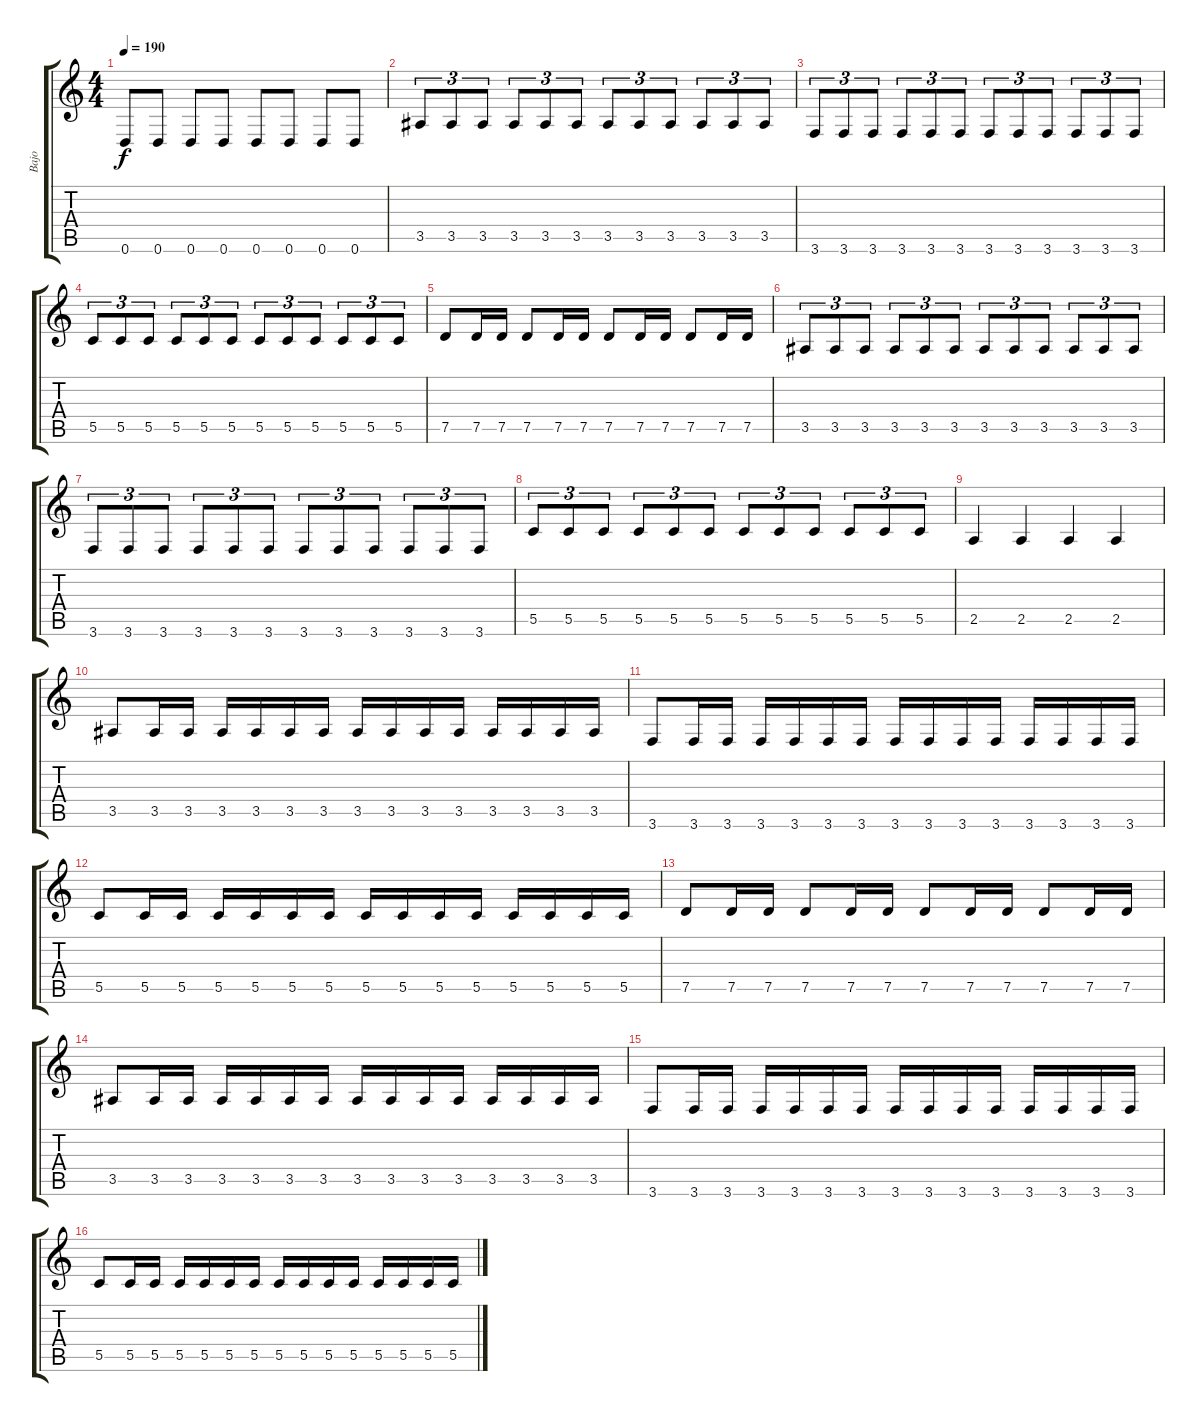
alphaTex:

\track ("Bajo" "Bajo") {instrument electricbasspick}
\staff {score tabs}
\tuning (D4 A3 F3 C3 G2 D2) {hide}
\ts (4 4)
\tempo 190
\clef g2
\ks c
0.6.8{dy f} 0.6.8 0.6.8 0.6.8 0.6.8 0.6.8 0.6.8 0.6.8 |
3.5.8{tu (3 2)} 3.5.8{tu (3 2)} 3.5.8{tu (3 2)} 3.5.8{tu (3 2)} 3.5.8{tu (3 2)} 3.5.8{tu (3 2)} 3.5.8{tu (3 2)} 3.5.8{tu (3 2)} 3.5.8{tu (3 2)} 3.5.8{tu (3 2)} 3.5.8{tu (3 2)} 3.5.8{tu (3 2)} |
3.6.8{tu (3 2)} 3.6.8{tu (3 2)} 3.6.8{tu (3 2)} 3.6.8{tu (3 2)} 3.6.8{tu (3 2)} 3.6.8{tu (3 2)} 3.6.8{tu (3 2)} 3.6.8{tu (3 2)} 3.6.8{tu (3 2)} 3.6.8{tu (3 2)} 3.6.8{tu (3 2)} 3.6.8{tu (3 2)} |
5.5.8{tu (3 2)} 5.5.8{tu (3 2)} 5.5.8{tu (3 2)} 5.5.8{tu (3 2)} 5.5.8{tu (3 2)} 5.5.8{tu (3 2)} 5.5.8{tu (3 2)} 5.5.8{tu (3 2)} 5.5.8{tu (3 2)} 5.5.8{tu (3 2)} 5.5.8{tu (3 2)} 5.5.8{tu (3 2)} |
7.5.8 7.5.16 7.5.16 7.5.8 7.5.16 7.5.16 7.5.8 7.5.16 7.5.16 7.5.8 7.5.16 7.5.16 |
3.5.8{tu (3 2)} 3.5.8{tu (3 2)} 3.5.8{tu (3 2)} 3.5.8{tu (3 2)} 3.5.8{tu (3 2)} 3.5.8{tu (3 2)} 3.5.8{tu (3 2)} 3.5.8{tu (3 2)} 3.5.8{tu (3 2)} 3.5.8{tu (3 2)} 3.5.8{tu (3 2)} 3.5.8{tu (3 2)} |
3.6.8{tu (3 2)} 3.6.8{tu (3 2)} 3.6.8{tu (3 2)} 3.6.8{tu (3 2)} 3.6.8{tu (3 2)} 3.6.8{tu (3 2)} 3.6.8{tu (3 2)} 3.6.8{tu (3 2)} 3.6.8{tu (3 2)} 3.6.8{tu (3 2)} 3.6.8{tu (3 2)} 3.6.8{tu (3 2)} |
5.5.8{tu (3 2)} 5.5.8{tu (3 2)} 5.5.8{tu (3 2)} 5.5.8{tu (3 2)} 5.5.8{tu (3 2)} 5.5.8{tu (3 2)} 5.5.8{tu (3 2)} 5.5.8{tu (3 2)} 5.5.8{tu (3 2)} 5.5.8{tu (3 2)} 5.5.8{tu (3 2)} 5.5.8{tu (3 2)} |
2.5.4 2.5.4 2.5.4 2.5.4 |
3.5.8 3.5.16 3.5.16 3.5.16 3.5.16 3.5.16 3.5.16 3.5.16 3.5.16 3.5.16 3.5.16 3.5.16 3.5.16 3.5.16 3.5.16 |
3.6.8 3.6.16 3.6.16 3.6.16 3.6.16 3.6.16 3.6.16 3.6.16 3.6.16 3.6.16 3.6.16 3.6.16 3.6.16 3.6.16 3.6.16 |
5.5.8 5.5.16 5.5.16 5.5.16 5.5.16 5.5.16 5.5.16 5.5.16 5.5.16 5.5.16 5.5.16 5.5.16 5.5.16 5.5.16 5.5.16 |
7.5.8 7.5.16 7.5.16 7.5.8 7.5.16 7.5.16 7.5.8 7.5.16 7.5.16 7.5.8 7.5.16 7.5.16 |
3.5.8 3.5.16 3.5.16 3.5.16 3.5.16 3.5.16 3.5.16 3.5.16 3.5.16 3.5.16 3.5.16 3.5.16 3.5.16 3.5.16 3.5.16 |
3.6.8 3.6.16 3.6.16 3.6.16 3.6.16 3.6.16 3.6.16 3.6.16 3.6.16 3.6.16 3.6.16 3.6.16 3.6.16 3.6.16 3.6.16 |
5.5.8 5.5.16 5.5.16 5.5.16 5.5.16 5.5.16 5.5.16 5.5.16 5.5.16 5.5.16 5.5.16 5.5.16 5.5.16 5.5.16 5.5.16
